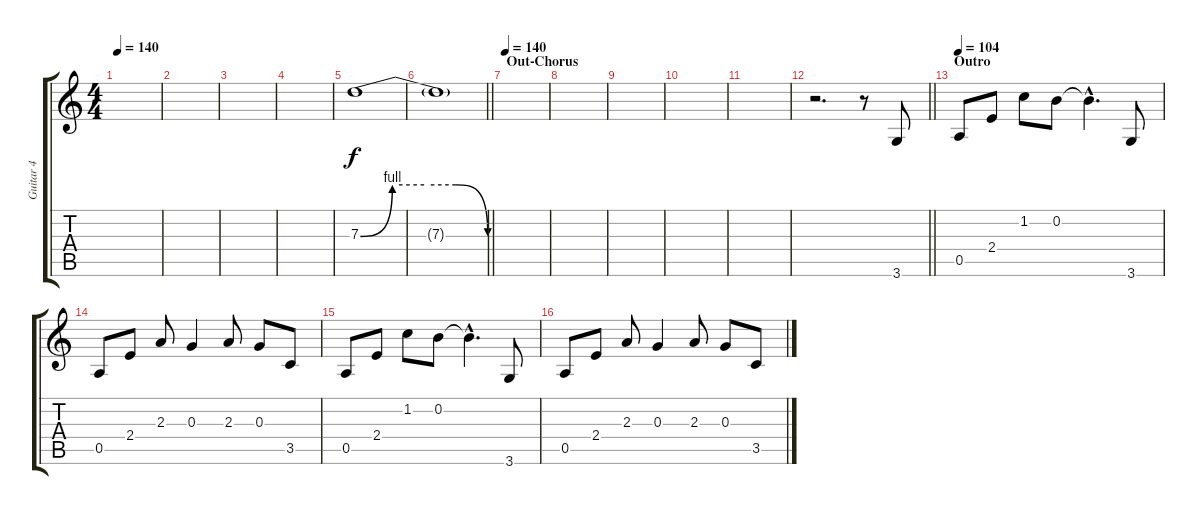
\track ("Guitar 4" "Guitar 4") {instrument overdrivenguitar}
\staff {score tabs}
\tuning (E4 B3 G3 D3 A2 E2) {hide}
\ts (4 4)
\tempo 140
\clef g2
\ks c
|
|
|
|
7.3{be (custom 0 0 15 4 30 4 45 4 60 0)}.1 |
\barLineRight lightlight
7.3{t}.1 |
\section ("" "Out-Chorus")
\tempo 140
|
|
|
|
|
\barLineRight lightlight
r.2{d} r.8 3.6.8 |
\section ("" "Outro")
\tempo 104
0.5.8 2.4.8 1.2.8 0.2.8 0.2{hac t}.4{d} 3.6.8 |
0.5.8 2.4.8 2.3.8 0.3.4 2.3.8 0.3.8 3.5.8 |
0.5.8 2.4.8 1.2.8 0.2.8 0.2{hac t}.4{d} 3.6.8 |
0.5.8 2.4.8 2.3.8 0.3.4 2.3.8 0.3.8 3.5.8
